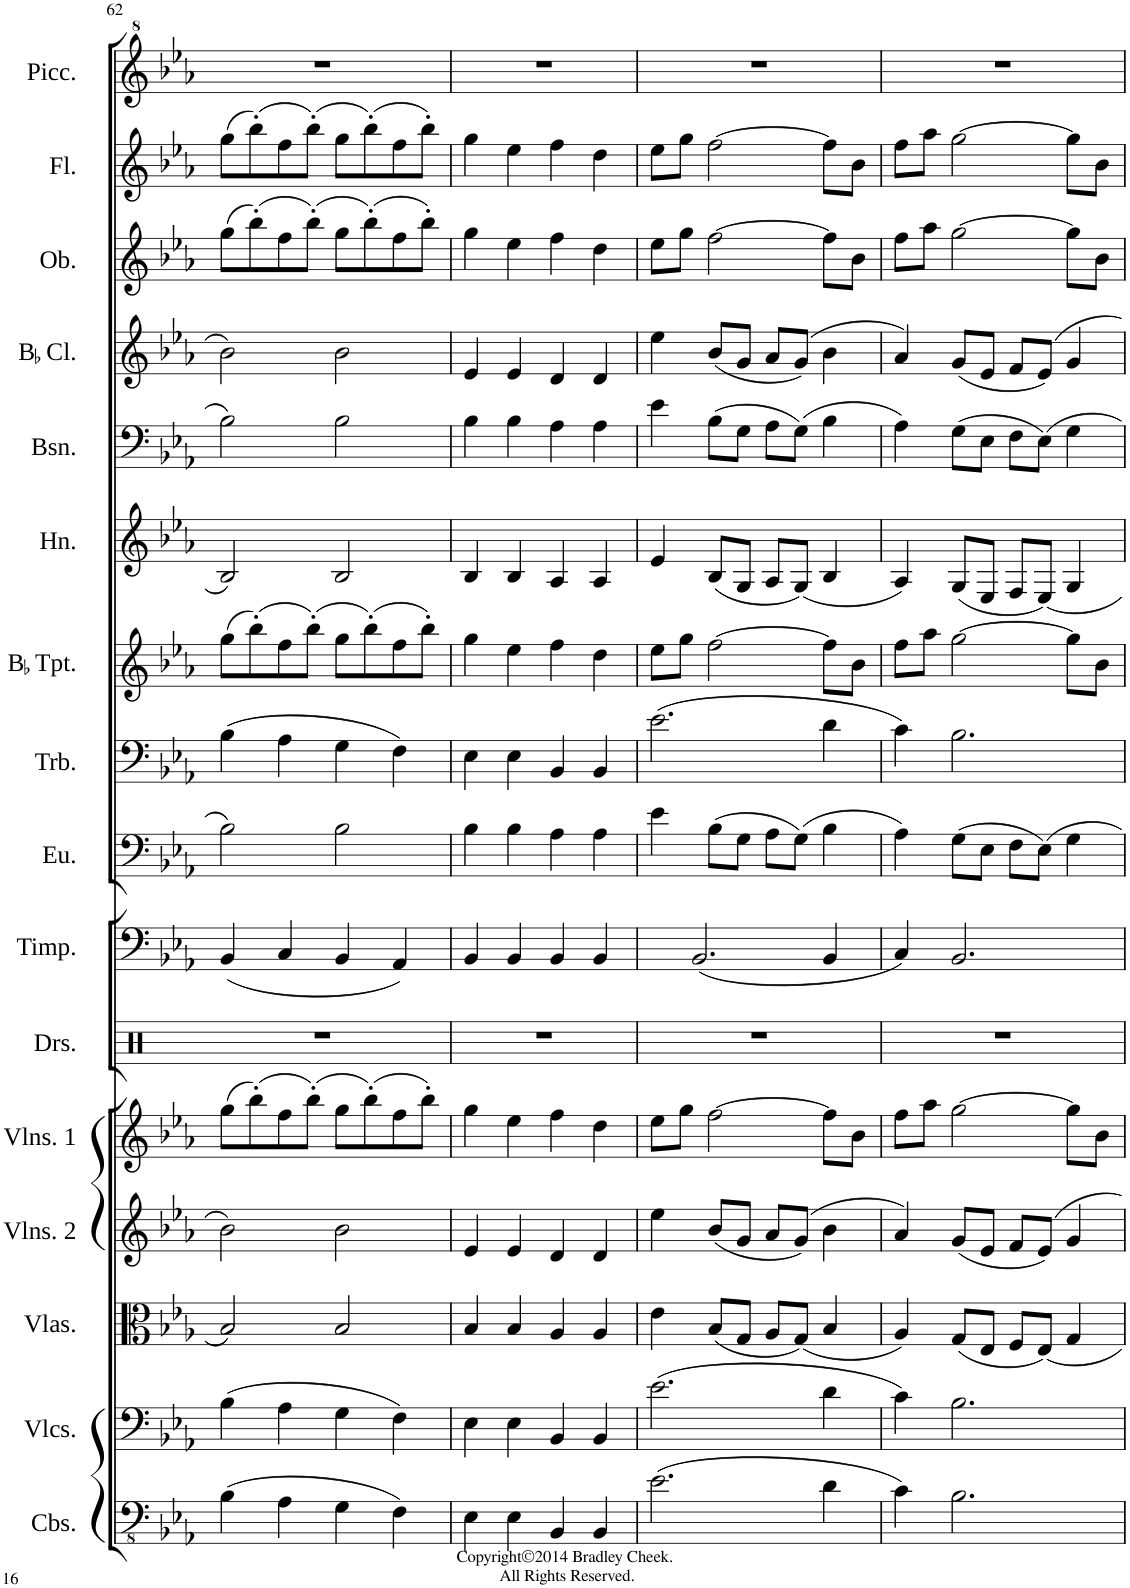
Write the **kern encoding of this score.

**kern	**kern	**kern	**kern	**kern	**kern	**kern	**kern	**kern	**kern	**kern	**kern	**kern	**kern	**kern	**kern
*part16	*part15	*part14	*part13	*part12	*part11	*part10	*part9	*part8	*part7	*part6	*part5	*part4	*part3	*part2	*part1
*staff16	*staff15	*staff14	*staff13	*staff12	*staff11	*staff10	*staff9	*staff8	*staff7	*staff6	*staff5	*staff4	*staff3	*staff2	*staff1
*I"Contrabasses	*I"Violoncellos	*I"Violas	*I"Violins 2	*I"Violins 1	*I"Drumset	*I"Timpani	*I"Euphonium	*I"Trombone	*I"BaccidentalFlat Trumpet	*I"Horn	*I"Bassoon	*I"BaccidentalFlat Clarinet	*I"Oboe	*I"Flute	*I"Piccolo
*I'Cbs.	*I'Vlcs.	*I'Vlas.	*I'Vlns. 2	*I'Vlns. 1	*I'Drs.	*I'Timp.	*I'Eu.	*I'Trb.	*I'BaccidentalFlat Tpt.	*I'Hn.	*I'Bsn.	*I'BaccidentalFlat Cl.	*I'Ob.	*I'Fl.	*I'Picc.
!!LO:PB:g=z
*clefFv4	*clefF4	*clefC3	*clefG2	*clefG2	*clefX	*clefF4	*clefF4	*clefF4	*clefG2	*clefG2	*clefF4	*clefG2	*clefG2	*clefG2	*clefG^2
*	*	*	*	*	*	*	*	*	*ITrd1c2	*ITrd4c7	*	*ITrd1c2	*	*	*ITrd-7c-12
*k[b-e-a-]	*k[b-e-a-]	*k[b-e-a-]	*k[b-e-a-]	*k[b-e-a-]	*k[]	*k[b-e-a-]	*k[b-e-a-]	*k[b-e-a-]	*k[b-e-a-]	*k[b-e-a-]	*k[b-e-a-]	*k[b-e-a-]	*k[b-e-a-]	*k[b-e-a-]	*k[b-e-a-]
*M4/4	*M4/4	*M4/4	*M4/4	*M4/4	*M4/4	*M4/4	*M4/4	*M4/4	*M4/4	*M4/4	*M4/4	*M4/4	*M4/4	*M4/4	*M4/4
=62	=62	=62	=62	=62	=62	=62	=62	=62	=62	=62	=62	=62	=62	=62	=62
(4BB-\	(4B-\	2B-/	2b-\	(8gg\L	1r	(4BB-/	2B-\	(4B-\	(8gg\L	2B-/	2B-\	2b-\	(8gg\L	(8gg\L	1r
.	.	.	.	(8bb-'\)	.	.	.	.	(8bb-'\)	.	.	.	(8bb-'\)	(8bb-'\)	.
4AA-\	4A-\	.	.	8ff\	.	4C/	.	4A-\	8ff\	.	.	.	8ff\	8ff\	.
.	.	.	.	(8bb-'\J)	.	.	.	.	(8bb-'\J)	.	.	.	(8bb-'\J)	(8bb-'\J)	.
4GG\	4G\	2B-/	2b-\	8gg\L	.	4BB-/	2B-\	4G\	8gg\L	2B-/	2B-\	2b-\	8gg\L	8gg\L	.
.	.	.	.	(8bb-'\)	.	.	.	.	(8bb-'\)	.	.	.	(8bb-'\)	(8bb-'\)	.
4FF\)	4F\)	.	.	8ff\	.	4AA-/)	.	4F\)	8ff\	.	.	.	8ff\	8ff\	.
.	.	.	.	8bb-'\J)	.	.	.	.	8bb-'\J)	.	.	.	8bb-'\J)	8bb-'\J)	.
=63	=63	=63	=63	=63	=63	=63	=63	=63	=63	=63	=63	=63	=63	=63	=63
4EE-\	4E-\	4B-/	4e-/	4gg\	1r	4BB-/	4B-\	4E-\	4gg\	4B-/	4B-\	4e-/	4gg\	4gg\	1r
4EE-\	4E-\	4B-/	4e-/	4ee-\	.	4BB-/	4B-\	4E-\	4ee-\	4B-/	4B-\	4e-/	4ee-\	4ee-\	.
4BBB-/	4BB-/	4A-/	4d/	4ff\	.	4BB-/	4A-\	4BB-/	4ff\	4A-/	4A-\	4d/	4ff\	4ff\	.
4BBB-/	4BB-/	4A-/	4d/	4dd\	.	4BB-/	4A-\	4BB-/	4dd\	4A-/	4A-\	4d/	4dd\	4dd\	.
=64	=64	=64	=64	=64	=64	=64	=64	=64	=64	=64	=64	=64	=64	=64	=64
(2.E-\	(2.e-\	4e-\	4ee-\	8ee-\L	1r	(2.BB-/	4e-\	(2.e-\	8ee-\L	4e-/	4e-\	4ee-\	8ee-\L	8ee-\L	1r
.	.	.	.	8gg\J	.	.	.	.	8gg\J	.	.	.	8gg\J	8gg\J	.
.	.	(8B-/L	(8b-/L	[2ff\	.	.	(8B-\L	.	[2ff\	(8B-/L	(8B-\L	(8b-/L	[2ff\	[2ff\	.
.	.	8G/J	8g/J	.	.	.	8G\J	.	.	8G/J	8G\J	8g/J	.	.	.
.	.	8A-/L	8a-/L	.	.	.	8A-\L	.	.	8A-/L	8A-\L	8a-/L	.	.	.
.	.	(8G/J)	(8g/J)	.	.	.	(8G\J)	.	.	(8G/J)	(8G\J)	(8g/J)	.	.	.
4D\	4d\	4B-/	4b-\	8ff\L]	.	4BB-/	4B-\	4d\	8ff\L]	4B-/	4B-\	4b-\	8ff\L]	8ff\L]	.
.	.	.	.	8b-\J	.	.	.	.	8b-\J	.	.	.	8b-\J	8b-\J	.
=65	=65	=65	=65	=65	=65	=65	=65	=65	=65	=65	=65	=65	=65	=65	=65
4C\)	4c\)	4A-/)	4a-/)	8ff\L	1r	4C/)	4A-\)	4c\)	8ff\L	4A-/)	4A-\)	4a-/)	8ff\L	8ff\L	1r
.	.	.	.	8aa-\J	.	.	.	.	8aa-\J	.	.	.	8aa-\J	8aa-\J	.
2.BB-\	2.B-\	(8G/L	(8g/L	[2gg\	.	2.BB-/	(8G\L	2.B-\	[2gg\	(8G/L	(8G\L	(8g/L	[2gg\	[2gg\	.
.	.	8E-/J	8e-/J	.	.	.	8E-\J	.	.	8E-/J	8E-\J	8e-/J	.	.	.
.	.	8F/L	8f/L	.	.	.	8F\L	.	.	8F/L	8F\L	8f/L	.	.	.
.	.	8E-/J)	8e-/J)	.	.	.	8E-\J)	.	.	8E-/J)	8E-\J)	8e-/J)	.	.	.
.	.	4G/	4g/	8gg\L]	.	.	4G\	.	8gg\L]	4G/	4G\	4g/	8gg\L]	8gg\L]	.
.	.	.	.	8b-\J	.	.	.	.	8b-\J	.	.	.	8b-\J	8b-\J	.
=	=	=	=	=	=	=	=	=	=	=	=	=	=	=	=
*-	*-	*-	*-	*-	*-	*-	*-	*-	*-	*-	*-	*-	*-	*-	*-
